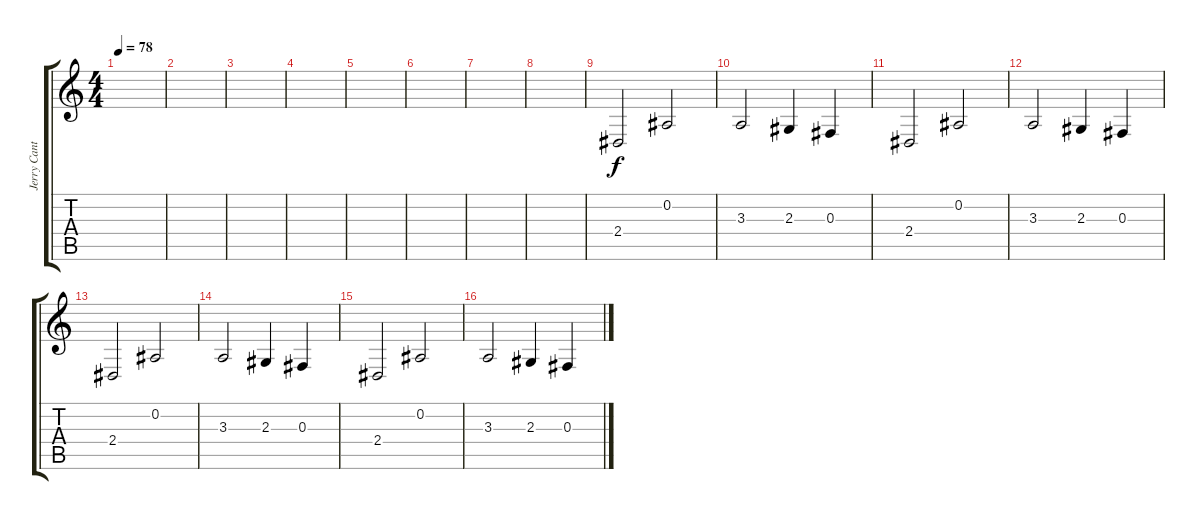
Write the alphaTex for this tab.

\track ("Jerry Cantrell - Backing Vocals" "Jerry Cant") {instrument lead1square}
\staff {score tabs}
\tuning (Eb4 Bb3 Gb3 Db3 Ab2 Eb2) {hide}
\ts (4 4)
\tempo 78
\clef g2
\ks c
|
|
|
|
|
|
|
|
2.4.2 0.2.2 |
3.3.2 2.3.4 0.3.4 |
2.4.2 0.2.2 |
3.3.2 2.3.4 0.3.4 |
2.4.2 0.2.2 |
3.3.2 2.3.4 0.3.4 |
2.4.2 0.2.2 |
3.3.2 2.3.4 0.3.4
